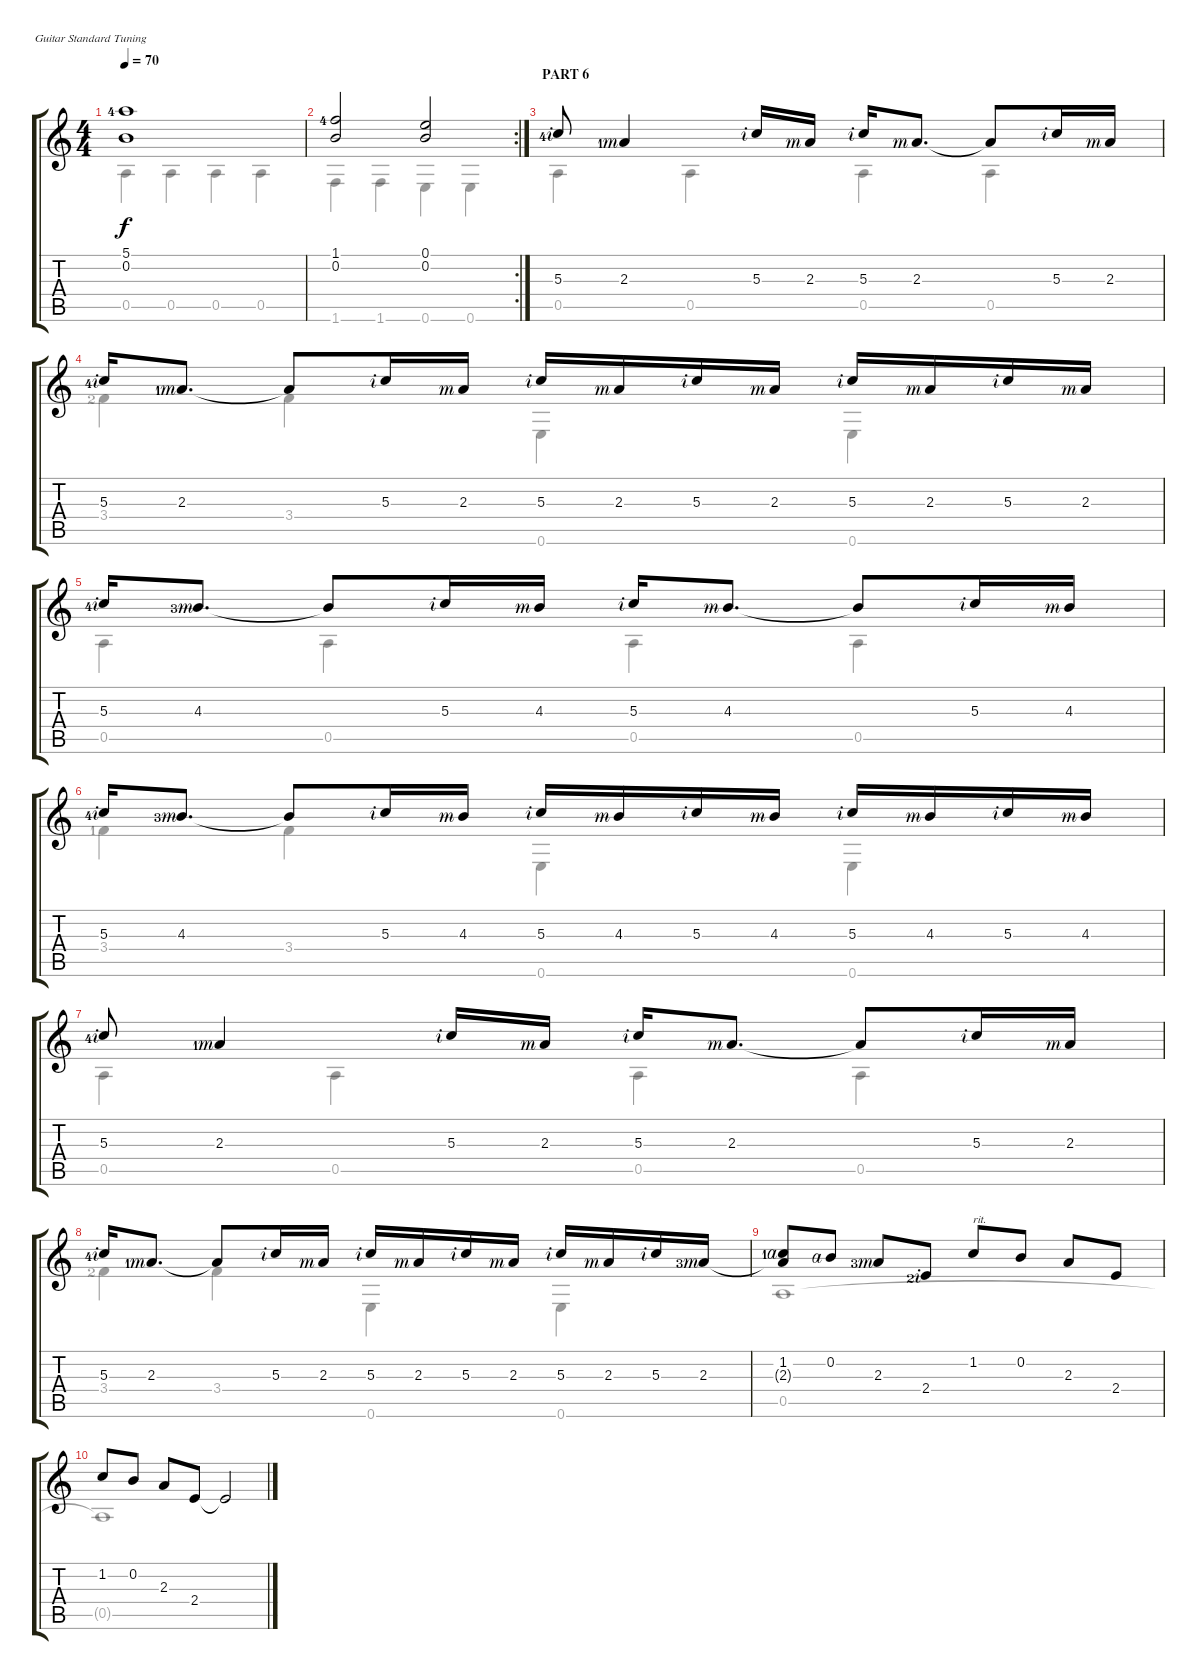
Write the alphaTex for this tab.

\defaultSystemsLayout 4
\bracketExtendMode groupsimilarinstruments
\singleTrackTrackNamePolicy hidden
\multiTrackTrackNamePolicy hidden
\firstSystemTrackNameOrientation horizontal
\otherSystemsTrackNameOrientation horizontal
\chordDiagramsInScore
\track ("Nylon Guitar" "N-Gt") {instrument acousticguitarnylon}
\staff {score tabs}
\tuning (E4 B3 G3 D3 A2 E2)
\voice
\ts (4 4)
\tempo 70
\clef g2
\ks c
(0.2 5.1{lf 5}).1{dy f} |
\rc 2
(0.2 1.1{lf 5}).2 (0.2 0.1).2 |
\section ("" "PART 6")
5.3{lf 5 rf 2}.8 2.3{lf 2 rf 3}.4{beam split} 5.3{rf 2}.16 2.3{rf 3}.16 5.3{rf 2}.16 2.3{rf 3}.8{d beam split} 2.3{t}.8{beam merge} 5.3{rf 2}.16 2.3{rf 3}.16 |
5.3{lf 5 rf 2}.16 2.3{lf 2 rf 3}.8{d beam split} 2.3{t}.8{beam merge} 5.3{rf 2}.16 2.3{rf 3}.16 5.3{rf 2}.16 2.3{rf 3}.16 5.3{rf 2}.16 2.3{rf 3}.16{beam split} 5.3{rf 2}.16 2.3{rf 3}.16 5.3{rf 2}.16 2.3{rf 3}.16 |
5.3{lf 5 rf 2}.16 4.3{lf 4 rf 3}.8{d beam split} 4.3{t}.8{beam merge} 5.3{rf 2}.16 4.3{rf 3}.16 5.3{rf 2}.16 4.3{rf 3}.8{d beam split} 4.3{t}.8{beam merge} 5.3{rf 2}.16 4.3{rf 3}.16 |
5.3{lf 5 rf 2}.16 4.3{lf 4 rf 3}.8{d beam split} 4.3{t}.8{beam merge} 5.3{rf 2}.16 4.3{rf 3}.16 5.3{rf 2}.16 4.3{rf 3}.16 5.3{rf 2}.16 4.3{rf 3}.16{beam split} 5.3{rf 2}.16 4.3{rf 3}.16 5.3{rf 2}.16 4.3{rf 3}.16 |
5.3{lf 5 rf 2}.8 2.3{lf 2 rf 3}.4{beam split} 5.3{rf 2}.16 2.3{rf 3}.16 5.3{rf 2}.16 2.3{rf 3}.8{d beam split} 2.3{t}.8{beam merge} 5.3{rf 2}.16 2.3{rf 3}.16 |
5.3{lf 5 rf 2}.16 2.3{lf 2 rf 3}.8{d beam split} 2.3{t}.8{beam merge} 5.3{rf 2}.16 2.3{rf 3}.16 5.3{rf 2}.16 2.3{rf 3}.16 5.3{rf 2}.16 2.3{rf 3}.16{beam split} 5.3{rf 2}.16 2.3{rf 3}.16 5.3{rf 2}.16 2.3{lf 4 rf 3}.16 |
\tempo (70 0.5 hide)
\tempo (65 0.59375 hide)
\tempo (60 0.6875 hide)
\tempo (55 0.79375 hide)
\tempo (55 0.9375 hide)
(2.3{t} 1.2{lf 2 rf 4}).8 0.2{rf 4}.8 2.3{lf 4 rf 3}.8 2.4{lf 3 rf 2}.8 1.2.8{txt "rit."} 0.2.8 2.3.8 2.4.8 |
\tempo (45 0.01875 hide)
\tempo (40 0.1875 hide)
\tempo (35 0.30625 hide)
1.2.8 0.2.8 2.3.8 2.4.8 2.4{t}.2
\voice
\clef g2
\ottava regular
\simile none
\ks c
0.5.4{dy f} 0.5.4 0.5.4 0.5.4 |
1.6.4 1.6.4 0.6.4 0.6.4 |
0.5.4 0.5.4 0.5.4 0.5.4 |
3.4{lf 3}.4 3.4.4 0.6.4 0.6.4 |
0.5.4 0.5.4 0.5.4 0.5.4 |
3.4{lf 2}.4 3.4.4 0.6.4 0.6.4 |
0.5.4 0.5.4 0.5.4 0.5.4 |
3.4{lf 3}.4 3.4.4 0.6.4 0.6.4 |
0.5.1 |
0.5{t}.1
